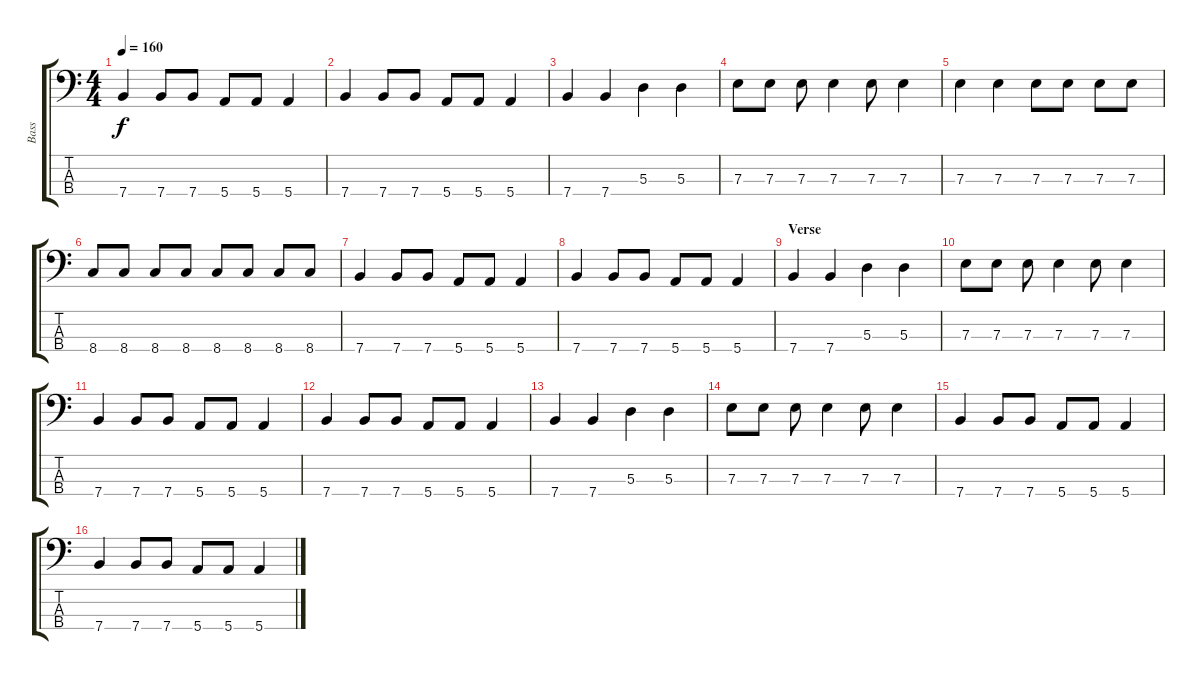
\track ("Bass" "Bass") {instrument electricbassfinger}
\staff {score tabs}
\tuning (G2 D2 A1 E1) {hide}
\ts (4 4)
\tempo 160
\clef f4
\ks c
7.4.4{dy f} 7.4.8 7.4.8 5.4.8 5.4.8 5.4.4 |
7.4.4 7.4.8 7.4.8 5.4.8 5.4.8 5.4.4 |
7.4.4 7.4.4 5.3.4 5.3.4 |
7.3.8 7.3.8 7.3.8 7.3.4 7.3.8 7.3.4 |
7.3.4 7.3.4 7.3.8 7.3.8 7.3.8 7.3.8 |
8.4.8 8.4.8 8.4.8 8.4.8 8.4.8 8.4.8 8.4.8 8.4.8 |
7.4.4 7.4.8 7.4.8 5.4.8 5.4.8 5.4.4 |
7.4.4 7.4.8 7.4.8 5.4.8 5.4.8 5.4.4 |
\section ("" "Verse")
7.4.4 7.4.4 5.3.4 5.3.4 |
7.3.8 7.3.8 7.3.8 7.3.4 7.3.8 7.3.4 |
7.4.4 7.4.8 7.4.8 5.4.8 5.4.8 5.4.4 |
7.4.4 7.4.8 7.4.8 5.4.8 5.4.8 5.4.4 |
7.4.4 7.4.4 5.3.4 5.3.4 |
7.3.8 7.3.8 7.3.8 7.3.4 7.3.8 7.3.4 |
7.4.4 7.4.8 7.4.8 5.4.8 5.4.8 5.4.4 |
7.4.4 7.4.8 7.4.8 5.4.8 5.4.8 5.4.4
